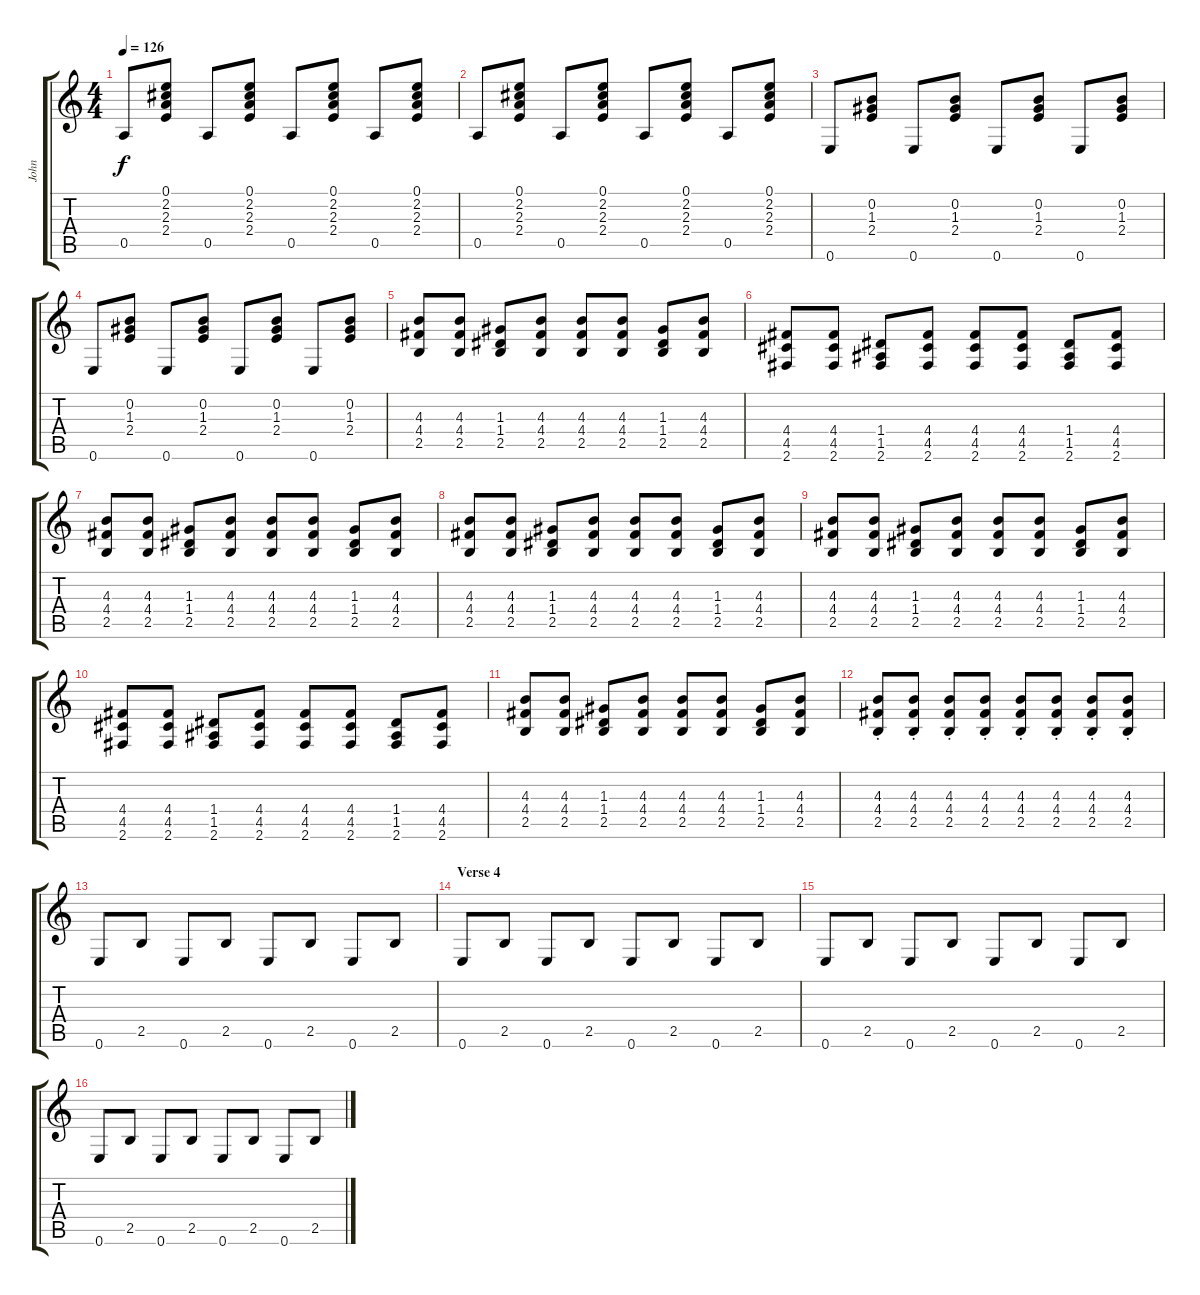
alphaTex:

\track ("John" "John") {instrument electricguitarmuted}
\staff {score tabs}
\tuning (E4 B3 G3 D3 A2 E2) {hide}
\ts (4 4)
\tempo 126
\clef g2
\ks c
0.5.8{dy f} (0.1 2.2 2.3 2.4).8 0.5.8 (0.1 2.2 2.3 2.4).8 0.5.8 (0.1 2.2 2.3 2.4).8 0.5.8 (0.1 2.2 2.3 2.4).8 |
0.5.8 (0.1 2.2 2.3 2.4).8 0.5.8 (0.1 2.2 2.3 2.4).8 0.5.8 (0.1 2.2 2.3 2.4).8 0.5.8 (0.1 2.2 2.3 2.4).8 |
0.6.8 (0.2 1.3 2.4).8 0.6.8 (0.2 1.3 2.4).8 0.6.8 (0.2 1.3 2.4).8 0.6.8 (0.2 1.3 2.4).8 |
0.6.8 (0.2 1.3 2.4).8 0.6.8 (0.2 1.3 2.4).8 0.6.8 (0.2 1.3 2.4).8 0.6.8 (0.2 1.3 2.4).8 |
(4.3 4.4 2.5).8 (4.3 4.4 2.5).8 (1.3 1.4 2.5).8 (4.3 4.4 2.5).8 (4.3 4.4 2.5).8 (4.3 4.4 2.5).8 (1.3 1.4 2.5).8 (4.3 4.4 2.5).8 |
(4.4 4.5 2.6).8 (4.4 4.5 2.6).8 (1.4 1.5 2.6).8 (4.4 4.5 2.6).8 (4.4 4.5 2.6).8 (4.4 4.5 2.6).8 (1.4 1.5 2.6).8 (4.4 4.5 2.6).8 |
(4.3 4.4 2.5).8 (4.3 4.4 2.5).8 (1.3 1.4 2.5).8 (4.3 4.4 2.5).8 (4.3 4.4 2.5).8 (4.3 4.4 2.5).8 (1.3 1.4 2.5).8 (4.3 4.4 2.5).8 |
(4.3 4.4 2.5).8 (4.3 4.4 2.5).8 (1.3 1.4 2.5).8 (4.3 4.4 2.5).8 (4.3 4.4 2.5).8 (4.3 4.4 2.5).8 (1.3 1.4 2.5).8 (4.3 4.4 2.5).8 |
(4.3 4.4 2.5).8 (4.3 4.4 2.5).8 (1.3 1.4 2.5).8 (4.3 4.4 2.5).8 (4.3 4.4 2.5).8 (4.3 4.4 2.5).8 (1.3 1.4 2.5).8 (4.3 4.4 2.5).8 |
(4.4 4.5 2.6).8 (4.4 4.5 2.6).8 (1.4 1.5 2.6).8 (4.4 4.5 2.6).8 (4.4 4.5 2.6).8 (4.4 4.5 2.6).8 (1.4 1.5 2.6).8 (4.4 4.5 2.6).8 |
(4.3 4.4 2.5).8 (4.3 4.4 2.5).8 (1.3 1.4 2.5).8 (4.3 4.4 2.5).8 (4.3 4.4 2.5).8 (4.3 4.4 2.5).8 (1.3 1.4 2.5).8 (4.3 4.4 2.5).8 |
(4.3{st} 4.4{st} 2.5{st}).8 (4.3{st} 4.4{st} 2.5{st}).8 (4.3{st} 4.4{st} 2.5{st}).8 (4.3{st} 4.4 2.5{st}).8 (4.3{st} 4.4{st} 2.5{st}).8 (4.3{st} 4.4{st} 2.5{st}).8 (4.3{st} 4.4{st} 2.5{st}).8 (4.3{st} 4.4{st} 2.5{st}).8 |
0.6.8 2.5.8 0.6.8 2.5.8 0.6.8 2.5.8 0.6.8 2.5.8 |
\section ("" "Verse 4")
0.6.8{volume 14 instrument electricguitarmuted} 2.5.8 0.6.8 2.5.8 0.6.8 2.5.8 0.6.8 2.5.8 |
0.6.8 2.5.8 0.6.8 2.5.8 0.6.8 2.5.8 0.6.8 2.5.8 |
0.6.8 2.5.8 0.6.8 2.5.8 0.6.8 2.5.8 0.6.8 2.5.8
